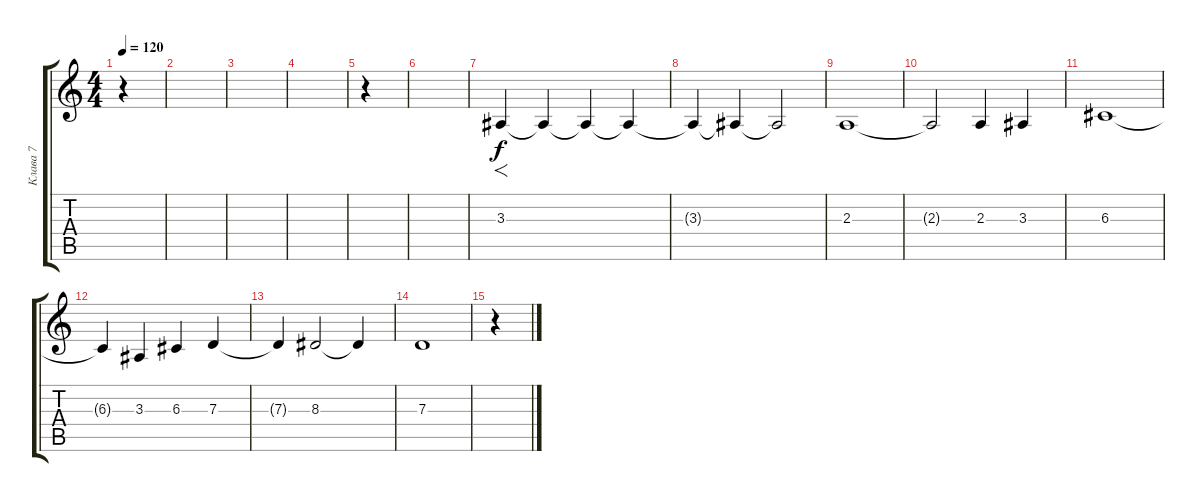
\track ("Клава 7" "Клава 7") {instrument stringensemble1}
\staff {score tabs}
\tuning (E4 B3 G3 D3 A2 E2) {hide}
\ts (4 4)
\tempo 120
\clef g2
\ks c
r.4{dy f} |
|
|
|
r.4 |
|
3.3.4{f} 3.3{t}.4 3.3{t}.4 3.3{t}.4 |
3.3{t}.4 3.3{t}.4 3.3{t}.2 |
2.3.1 |
2.3{t}.2 2.3.4 3.3.4 |
6.3.1 |
6.3{t}.4 3.3.4 6.3.4 7.3.4 |
7.3{t}.4 8.3.2 8.3{t}.4 |
7.3.1 |
r.4
